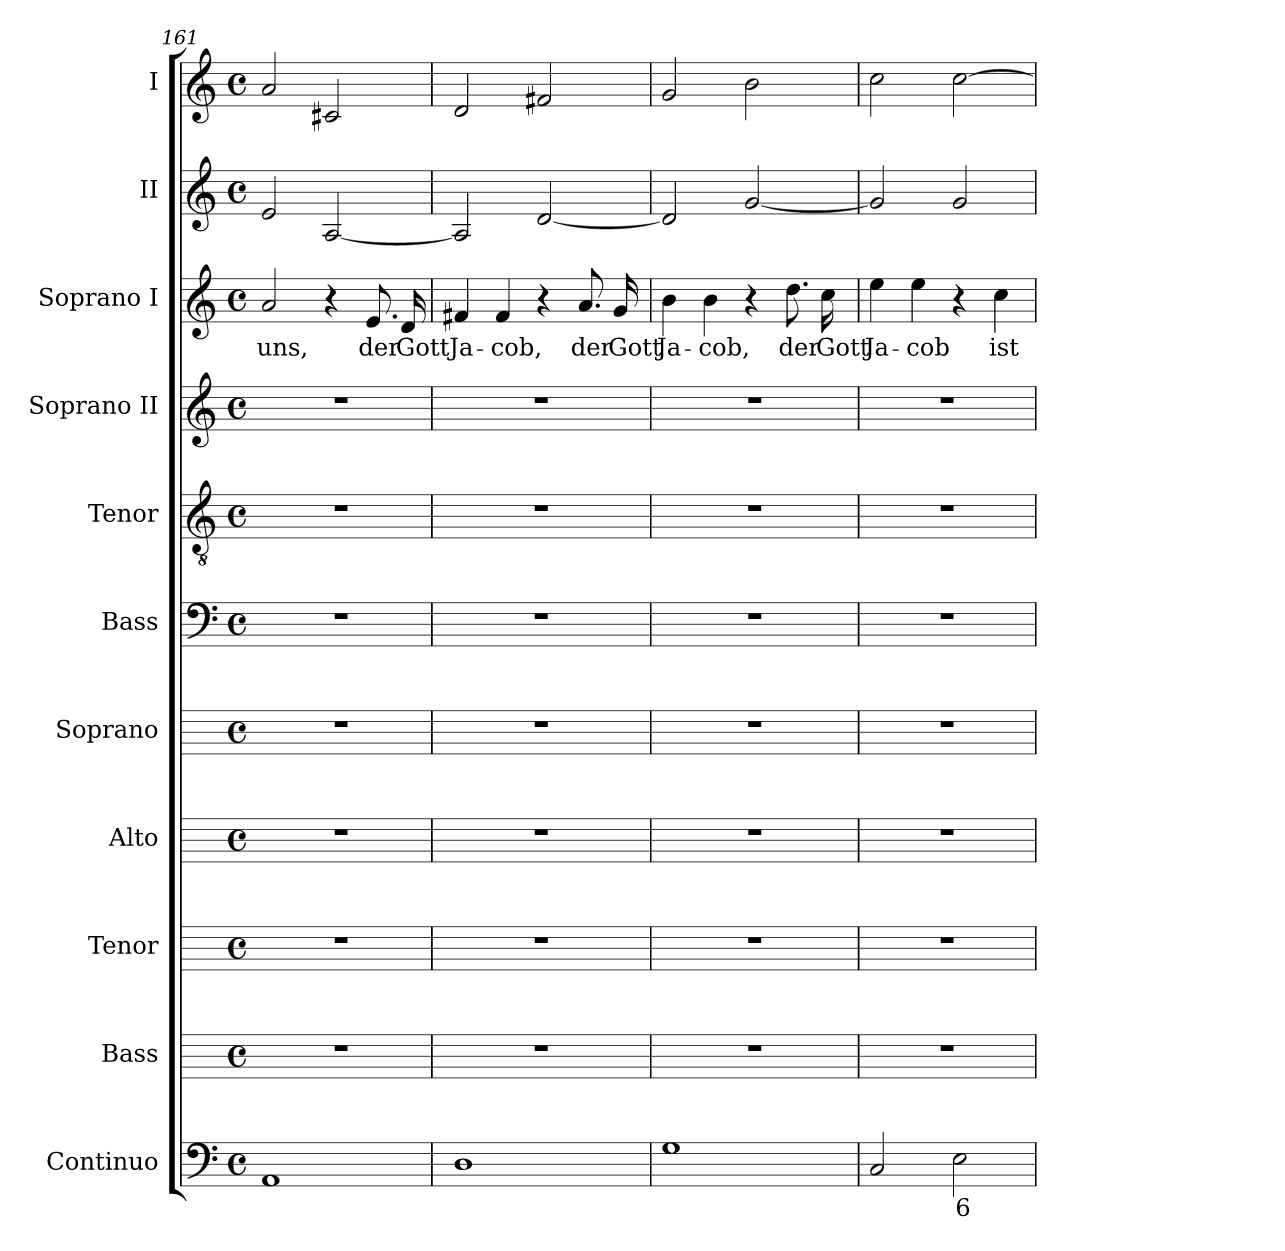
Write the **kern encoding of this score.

**kern	**text	**kern	**kern	**kern	**kern	**kern	**kern	**kern	**kern	**text	**kern	**kern
*part11	*part11	*part10	*part9	*part8	*part7	*part6	*part5	*part4	*part3	*part3	*part2	*part1
*staff11	*staff11	*staff10	*staff9	*staff8	*staff7	*staff6	*staff5	*staff4	*staff3	*staff3	*staff2	*staff1
*I"Continuo	*	*I"Bass	*I"Tenor	*I"Alto	*I"Soprano	*I"Bass	*I"Tenor	*I"Soprano II	*I"Soprano I	*	*I"II	*I"I
*	*	*I'B	*I'T	*I'A	*I'S	*I'B	*I'T	*I'S II	*I'S I	*	*I'II	*I'I
*clefF4	*	*	*	*	*	*clefF4	*clefGv2	*clefG2	*clefG2	*	*clefG2	*clefG2
*	*	*ITrd4c7	*ITrd4c7	*ITrd4c7	*ITrd4c7	*	*	*	*	*	*	*
*k[]	*	*	*	*	*	*k[]	*k[]	*k[]	*k[]	*	*k[]	*k[]
*C:	*	*	*	*	*	*C:	*C:	*C:	*C:	*	*C:	*C:
*M4/4	*	*M4/4	*M4/4	*M4/4	*M4/4	*M4/4	*M4/4	*M4/4	*M4/4	*	*M4/4	*M4/4
*met(c)	*	*met(c)	*met(c)	*met(c)	*met(c)	*met(c)	*met(c)	*met(c)	*met(c)	*	*met(c)	*met(c)
=161	=161	=161	=161	=161	=161	=161	=161	=161	=161	=161	=161	=161
!	!	!	!	!	!	!	!	!	!	!LO:LY:b	!	!
1AA	.	1r	1r	1r	1r	1r	1r	1r	2a	uns,	2e	2a
.	.	.	.	.	.	.	.	.	4r	.	[2A	2c#X
!	!	!	!	!	!	!	!	!	!	!LO:LY:b	!	!
.	.	.	.	.	.	.	.	.	8.e	der	.	.
!	!	!	!	!	!	!	!	!	!	!LO:LY:b	!	!
.	.	.	.	.	.	.	.	.	16d	Gott	.	.
=162	=162	=162	=162	=162	=162	=162	=162	=162	=162	=162	=162	=162
!	!	!	!	!	!	!	!	!	!	!LO:LY:b	!	!
1D	.	1r	1r	1r	1r	1r	1r	1r	4f#X	Ja-	2A]	2d
!	!	!	!	!	!	!	!	!	!	!LO:LY:b	!	!
.	.	.	.	.	.	.	.	.	4f#	-cob,	.	.
.	.	.	.	.	.	.	.	.	4r	.	[2d	2f#X
!	!	!	!	!	!	!	!	!	!	!LO:LY:b	!	!
.	.	.	.	.	.	.	.	.	8.a	der	.	.
!	!	!	!	!	!	!	!	!	!	!LO:LY:b	!	!
.	.	.	.	.	.	.	.	.	16g	Gott	.	.
=163	=163	=163	=163	=163	=163	=163	=163	=163	=163	=163	=163	=163
!	!	!	!	!	!	!	!	!	!	!LO:LY:b	!	!
1G	.	1r	1r	1r	1r	1r	1r	1r	4b	Ja-	2d]	2g
!	!	!	!	!	!	!	!	!	!	!LO:LY:b	!	!
.	.	.	.	.	.	.	.	.	4b	-cob,	.	.
.	.	.	.	.	.	.	.	.	4r	.	[2g	2b
!	!	!	!	!	!	!	!	!	!	!LO:LY:b	!	!
.	.	.	.	.	.	.	.	.	8.dd	der	.	.
!	!	!	!	!	!	!	!	!	!	!LO:LY:b	!	!
.	.	.	.	.	.	.	.	.	16cc	Gott	.	.
=164	=164	=164	=164	=164	=164	=164	=164	=164	=164	=164	=164	=164
!	!	!	!	!	!	!	!	!	!	!LO:LY:b	!	!
2C	.	1r	1r	1r	1r	1r	1r	1r	4ee	Ja-	2g]	2cc
!	!	!	!	!	!	!	!	!	!	!LO:LY:b	!	!
.	.	.	.	.	.	.	.	.	4ee	-cob	.	.
!	!LO:LY:b	!	!	!	!	!	!	!	!	!	!	!
2E	6	.	.	.	.	.	.	.	4r	.	2g	[2cc
!	!	!	!	!	!	!	!	!	!	!LO:LY:b	!	!
.	.	.	.	.	.	.	.	.	4cc	ist	.	.
=	=	=	=	=	=	=	=	=	=	=	=	=
*-	*-	*-	*-	*-	*-	*-	*-	*-	*-	*-	*-	*-
